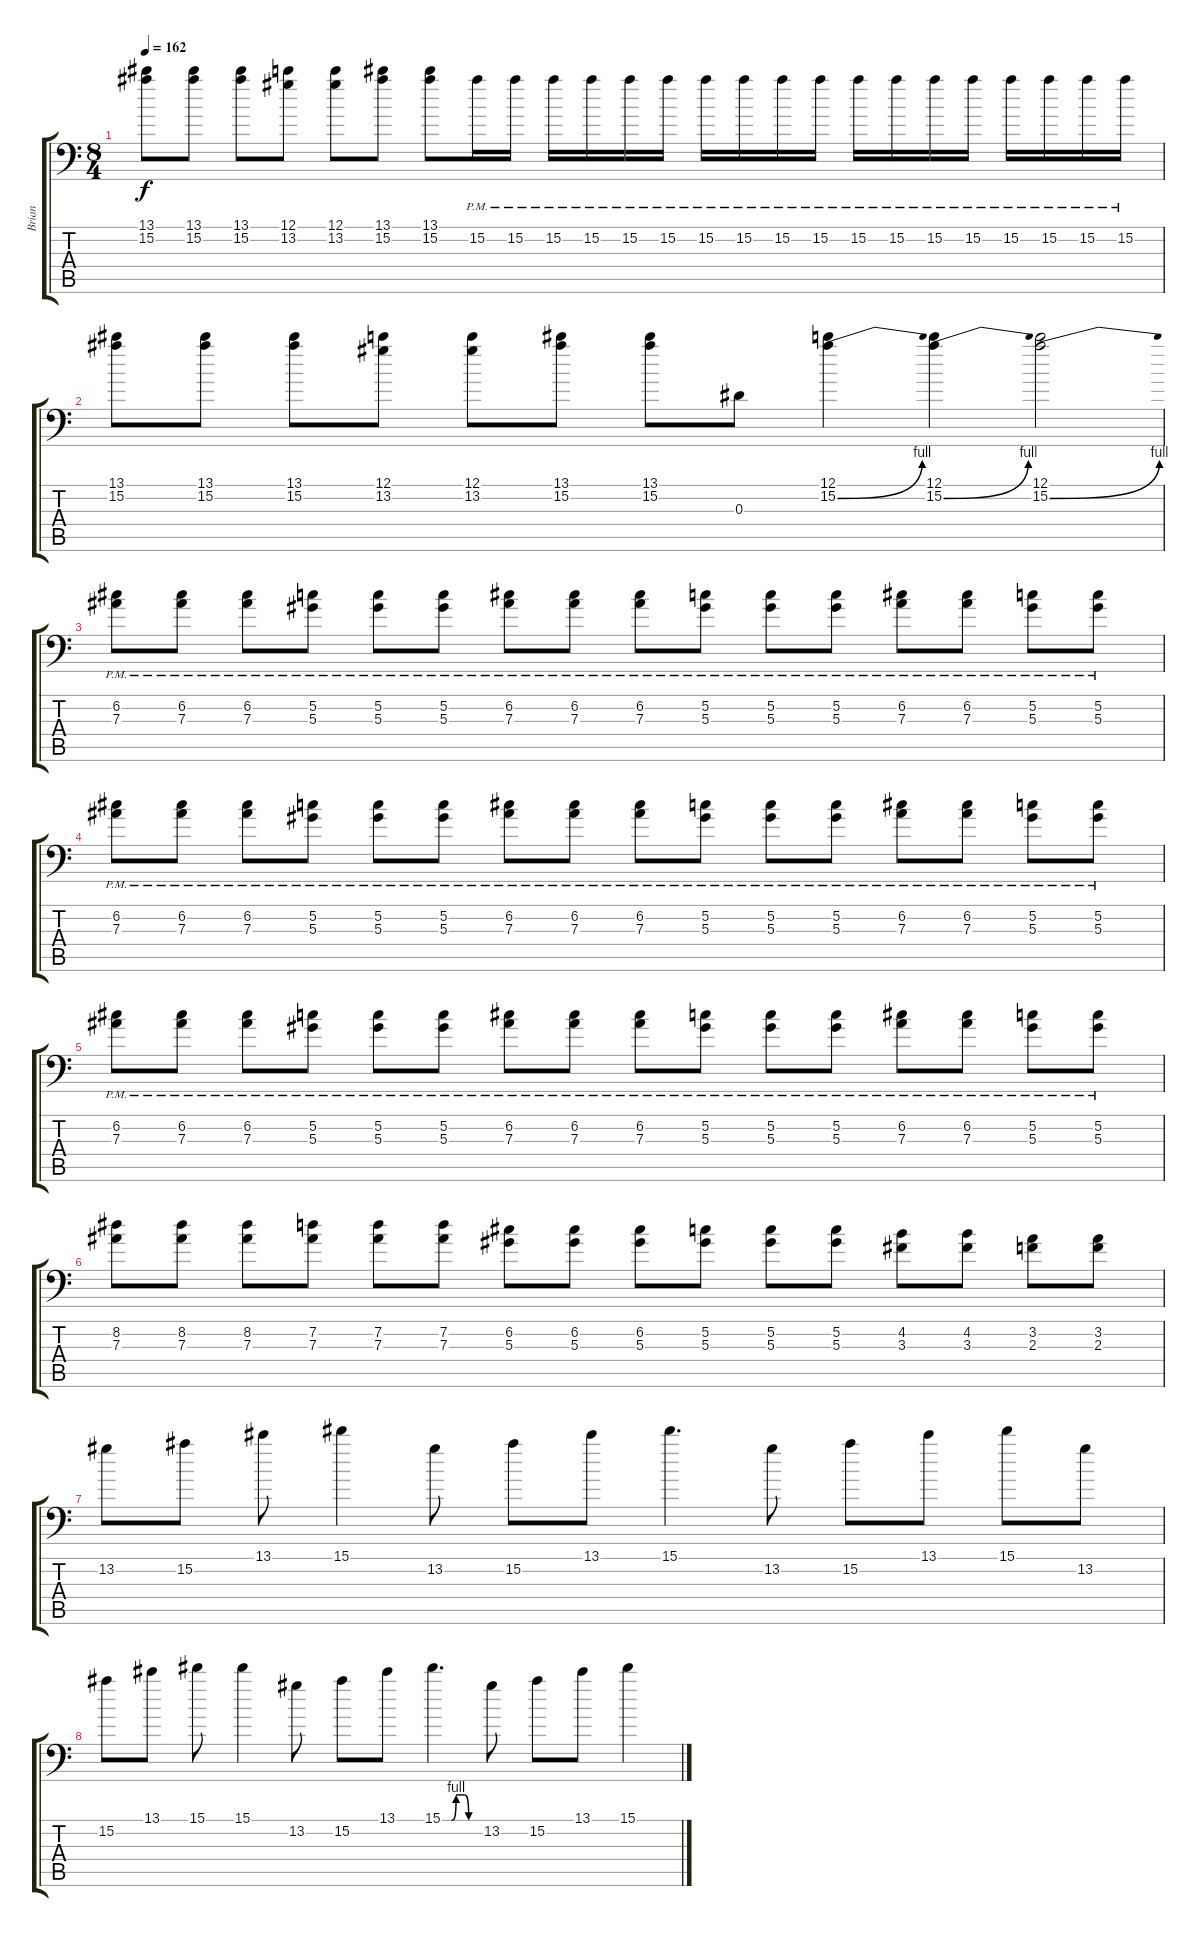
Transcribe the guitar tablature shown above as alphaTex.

\track ("Brian" "Brian") {instrument distortionguitar}
\staff {score tabs}
\tuning (C4 G3 Eb3 Bb2 F2 Bb1) {hide}
\ts (8 4)
\tempo 162
\clef f4
\ks c
(13.1 15.2).8{dy f} (13.1 15.2).8 (13.1 15.2).8 (12.1 13.2).8 (12.1 13.2).8 (13.1 15.2).8 (13.1 15.2).8 15.2{pm}.16 15.2{pm}.16 15.2{pm}.16 15.2{pm}.16 15.2{pm}.16 15.2{pm}.16 15.2{pm}.16 15.2{pm}.16 15.2{pm}.16 15.2{pm}.16 15.2{pm}.16 15.2{pm}.16 15.2{pm}.16 15.2{pm}.16 15.2{pm}.16 15.2{pm}.16 15.2{pm}.16 15.2{pm}.16 |
(13.1 15.2).8 (13.1 15.2).8 (13.1 15.2).8 (12.1 13.2).8 (12.1 13.2).8 (13.1 15.2).8 (13.1 15.2).8 0.3.8 (12.1 15.2{be (bend 0 0 60 4)}).4 (12.1 15.2{be (bend 0 0 60 4)}).4 (12.1 15.2{be (bend 0 0 60 4)}).2 |
(6.2{pm} 7.3{pm}).8 (6.2{pm} 7.3{pm}).8 (6.2{pm} 7.3{pm}).8 (5.2{pm} 5.3{pm}).8 (5.2{pm} 5.3{pm}).8 (5.2{pm} 5.3{pm}).8 (6.2{pm} 7.3{pm}).8 (6.2{pm} 7.3{pm}).8 (6.2{pm} 7.3{pm}).8 (5.2{pm} 5.3{pm}).8 (5.2{pm} 5.3{pm}).8 (5.2{pm} 5.3{pm}).8 (6.2{pm} 7.3{pm}).8 (6.2{pm} 7.3{pm}).8 (5.2{pm} 5.3{pm}).8 (5.2{pm} 5.3{pm}).8 |
(6.2{pm} 7.3{pm}).8 (6.2{pm} 7.3{pm}).8 (6.2{pm} 7.3{pm}).8 (5.2{pm} 5.3{pm}).8 (5.2{pm} 5.3{pm}).8 (5.2{pm} 5.3{pm}).8 (6.2{pm} 7.3{pm}).8 (6.2{pm} 7.3{pm}).8 (6.2{pm} 7.3{pm}).8 (5.2{pm} 5.3{pm}).8 (5.2{pm} 5.3{pm}).8 (5.2{pm} 5.3{pm}).8 (6.2{pm} 7.3{pm}).8 (6.2{pm} 7.3{pm}).8 (5.2{pm} 5.3{pm}).8 (5.2{pm} 5.3{pm}).8 |
(6.2{pm} 7.3{pm}).8 (6.2{pm} 7.3{pm}).8 (6.2{pm} 7.3{pm}).8 (5.2{pm} 5.3{pm}).8 (5.2{pm} 5.3{pm}).8 (5.2{pm} 5.3{pm}).8 (6.2{pm} 7.3{pm}).8 (6.2{pm} 7.3{pm}).8 (6.2{pm} 7.3{pm}).8 (5.2{pm} 5.3{pm}).8 (5.2{pm} 5.3{pm}).8 (5.2{pm} 5.3{pm}).8 (6.2{pm} 7.3{pm}).8 (6.2{pm} 7.3{pm}).8 (5.2{pm} 5.3{pm}).8 (5.2{pm} 5.3{pm}).8 |
(8.2 7.3).8 (8.2 7.3).8 (8.2 7.3).8 (7.2 7.3).8 (7.2 7.3).8 (7.2 7.3).8 (6.2 5.3).8 (6.2 5.3).8 (6.2 5.3).8 (5.2 5.3).8 (5.2 5.3).8 (5.2 5.3).8 (4.2 3.3).8 (4.2 3.3).8 (3.2 2.3).8 (3.2 2.3).8 |
13.2.8 15.2.8 13.1.8 15.1.4 13.2.8 15.2.8 13.1.8 15.1.4{d} 13.2.8 15.2.8 13.1.8 15.1.8 13.2.8 |
15.2.8 13.1.8 15.1.8 15.1.4 13.2.8 15.2.8 13.1.8 15.1{be (custom 0 0 10 0 15 0 22 4 30 4 35 4 42 0 60 0)}.4{d} 13.2.8 15.2.8 13.1.8 15.1.4
